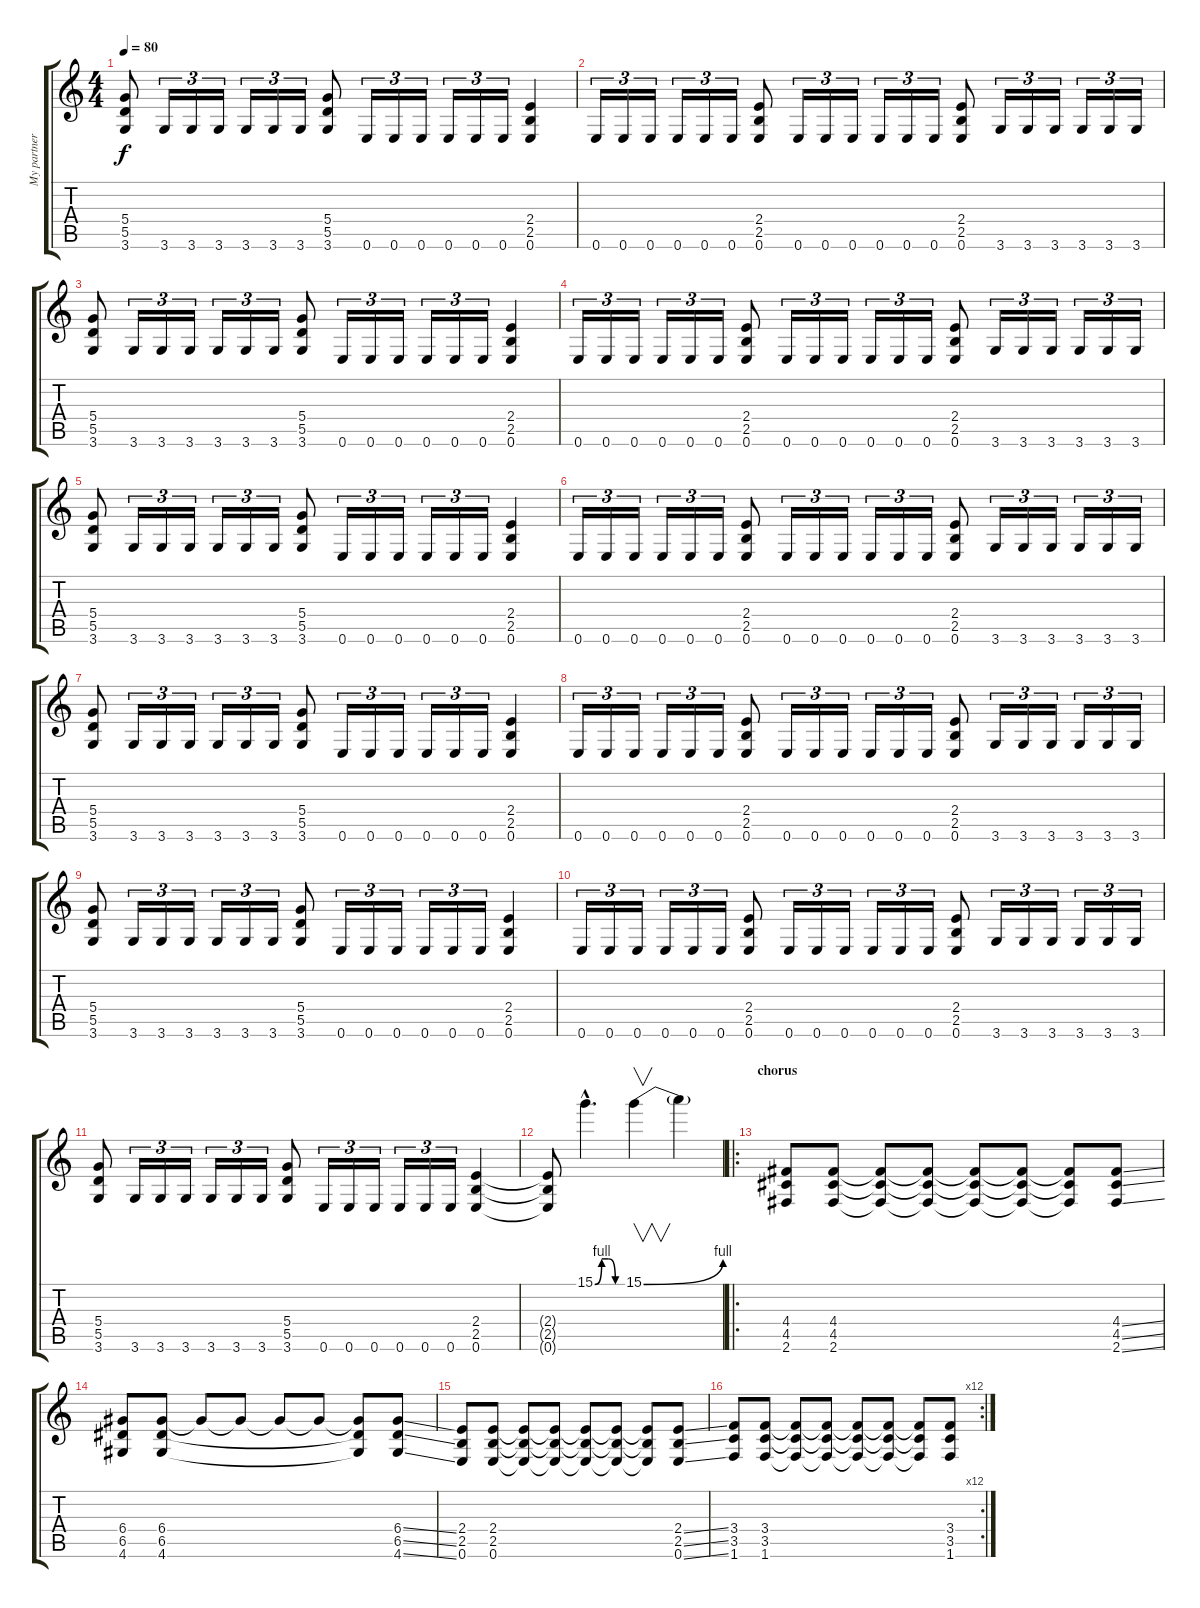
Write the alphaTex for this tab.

\track ("My partner" "My partner") {instrument distortionguitar}
\staff {score tabs}
\tuning (E4 B3 G3 D3 A2 E2) {hide}
\ts (4 4)
\tempo 80
\clef g2
\ks c
(5.4 5.5 3.6).8{dy f} 3.6.16{tu (3 2)} 3.6.16{tu (3 2)} 3.6.16{tu (3 2)} 3.6.16{tu (3 2)} 3.6.16{tu (3 2)} 3.6.16{tu (3 2)} (5.4 5.5 3.6).8 0.6.16{tu (3 2)} 0.6.16{tu (3 2)} 0.6.16{tu (3 2)} 0.6.16{tu (3 2)} 0.6.16{tu (3 2)} 0.6.16{tu (3 2)} (2.4 2.5 0.6).4 |
0.6.16{tu (3 2)} 0.6.16{tu (3 2)} 0.6.16{tu (3 2)} 0.6.16{tu (3 2)} 0.6.16{tu (3 2)} 0.6.16{tu (3 2)} (2.4 2.5 0.6).8 0.6.16{tu (3 2)} 0.6.16{tu (3 2)} 0.6.16{tu (3 2)} 0.6.16{tu (3 2)} 0.6.16{tu (3 2)} 0.6.16{tu (3 2)} (2.4 2.5 0.6).8 3.6.16{tu (3 2)} 3.6.16{tu (3 2)} 3.6.16{tu (3 2)} 3.6.16{tu (3 2)} 3.6.16{tu (3 2)} 3.6.16{tu (3 2)} |
(5.4 5.5 3.6).8 3.6.16{tu (3 2)} 3.6.16{tu (3 2)} 3.6.16{tu (3 2)} 3.6.16{tu (3 2)} 3.6.16{tu (3 2)} 3.6.16{tu (3 2)} (5.4 5.5 3.6).8 0.6.16{tu (3 2)} 0.6.16{tu (3 2)} 0.6.16{tu (3 2)} 0.6.16{tu (3 2)} 0.6.16{tu (3 2)} 0.6.16{tu (3 2)} (2.4 2.5 0.6).4 |
0.6.16{tu (3 2)} 0.6.16{tu (3 2)} 0.6.16{tu (3 2)} 0.6.16{tu (3 2)} 0.6.16{tu (3 2)} 0.6.16{tu (3 2)} (2.4 2.5 0.6).8 0.6.16{tu (3 2)} 0.6.16{tu (3 2)} 0.6.16{tu (3 2)} 0.6.16{tu (3 2)} 0.6.16{tu (3 2)} 0.6.16{tu (3 2)} (2.4 2.5 0.6).8 3.6.16{tu (3 2)} 3.6.16{tu (3 2)} 3.6.16{tu (3 2)} 3.6.16{tu (3 2)} 3.6.16{tu (3 2)} 3.6.16{tu (3 2)} |
(5.4 5.5 3.6).8 3.6.16{tu (3 2)} 3.6.16{tu (3 2)} 3.6.16{tu (3 2)} 3.6.16{tu (3 2)} 3.6.16{tu (3 2)} 3.6.16{tu (3 2)} (5.4 5.5 3.6).8 0.6.16{tu (3 2)} 0.6.16{tu (3 2)} 0.6.16{tu (3 2)} 0.6.16{tu (3 2)} 0.6.16{tu (3 2)} 0.6.16{tu (3 2)} (2.4 2.5 0.6).4 |
0.6.16{tu (3 2)} 0.6.16{tu (3 2)} 0.6.16{tu (3 2)} 0.6.16{tu (3 2)} 0.6.16{tu (3 2)} 0.6.16{tu (3 2)} (2.4 2.5 0.6).8 0.6.16{tu (3 2)} 0.6.16{tu (3 2)} 0.6.16{tu (3 2)} 0.6.16{tu (3 2)} 0.6.16{tu (3 2)} 0.6.16{tu (3 2)} (2.4 2.5 0.6).8 3.6.16{tu (3 2)} 3.6.16{tu (3 2)} 3.6.16{tu (3 2)} 3.6.16{tu (3 2)} 3.6.16{tu (3 2)} 3.6.16{tu (3 2)} |
(5.4 5.5 3.6).8 3.6.16{tu (3 2)} 3.6.16{tu (3 2)} 3.6.16{tu (3 2)} 3.6.16{tu (3 2)} 3.6.16{tu (3 2)} 3.6.16{tu (3 2)} (5.4 5.5 3.6).8 0.6.16{tu (3 2)} 0.6.16{tu (3 2)} 0.6.16{tu (3 2)} 0.6.16{tu (3 2)} 0.6.16{tu (3 2)} 0.6.16{tu (3 2)} (2.4 2.5 0.6).4 |
0.6.16{tu (3 2)} 0.6.16{tu (3 2)} 0.6.16{tu (3 2)} 0.6.16{tu (3 2)} 0.6.16{tu (3 2)} 0.6.16{tu (3 2)} (2.4 2.5 0.6).8 0.6.16{tu (3 2)} 0.6.16{tu (3 2)} 0.6.16{tu (3 2)} 0.6.16{tu (3 2)} 0.6.16{tu (3 2)} 0.6.16{tu (3 2)} (2.4 2.5 0.6).8 3.6.16{tu (3 2)} 3.6.16{tu (3 2)} 3.6.16{tu (3 2)} 3.6.16{tu (3 2)} 3.6.16{tu (3 2)} 3.6.16{tu (3 2)} |
(5.4 5.5 3.6).8 3.6.16{tu (3 2)} 3.6.16{tu (3 2)} 3.6.16{tu (3 2)} 3.6.16{tu (3 2)} 3.6.16{tu (3 2)} 3.6.16{tu (3 2)} (5.4 5.5 3.6).8 0.6.16{tu (3 2)} 0.6.16{tu (3 2)} 0.6.16{tu (3 2)} 0.6.16{tu (3 2)} 0.6.16{tu (3 2)} 0.6.16{tu (3 2)} (2.4 2.5 0.6).4 |
0.6.16{tu (3 2)} 0.6.16{tu (3 2)} 0.6.16{tu (3 2)} 0.6.16{tu (3 2)} 0.6.16{tu (3 2)} 0.6.16{tu (3 2)} (2.4 2.5 0.6).8 0.6.16{tu (3 2)} 0.6.16{tu (3 2)} 0.6.16{tu (3 2)} 0.6.16{tu (3 2)} 0.6.16{tu (3 2)} 0.6.16{tu (3 2)} (2.4 2.5 0.6).8 3.6.16{tu (3 2)} 3.6.16{tu (3 2)} 3.6.16{tu (3 2)} 3.6.16{tu (3 2)} 3.6.16{tu (3 2)} 3.6.16{tu (3 2)} |
(5.4 5.5 3.6).8 3.6.16{tu (3 2)} 3.6.16{tu (3 2)} 3.6.16{tu (3 2)} 3.6.16{tu (3 2)} 3.6.16{tu (3 2)} 3.6.16{tu (3 2)} (5.4 5.5 3.6).8 0.6.16{tu (3 2)} 0.6.16{tu (3 2)} 0.6.16{tu (3 2)} 0.6.16{tu (3 2)} 0.6.16{tu (3 2)} 0.6.16{tu (3 2)} (2.4 2.5 0.6).4 |
(2.4{t} 2.5{t} 0.6{t}).8 15.1{be (custom 0 0 15 4 30 4 45 0 60 0) hac}.4{d} 15.1{be (bend 0 0 60 4)}.4{v} 15.1{t}.4 |
\ro
\section ("" "chorus")
(4.4 4.5 2.6).8 (4.4 4.5 2.6).8 (4.4{t} 4.5{t} 2.6{t}).8 (4.4{t} 4.5{t} 2.6{t}).8 (4.4{t} 4.5{t} 2.6{t}).8 (4.4{t} 4.5{t} 2.6{t}).8 (4.4{t} 4.5{t} 2.6{t}).8 (4.4{ss} 4.5{ss} 2.6{ss}).8 |
(6.4 6.5 4.6).8 (6.4 6.5 4.6).8 6.4{t}.8 6.4{t}.8 6.4{t}.8 6.4{t}.8 (6.4{t} 6.5{t} 4.6{t}).8 (6.4{ss} 6.5{ss} 4.6{ss}).8 |
(2.4 2.5 0.6).8 (2.4 2.5 0.6).8 (2.4{t} 2.5{t} 0.6{t}).8 (2.4{t} 2.5{t} 0.6{t}).8 (2.4{t} 2.5{t} 0.6{t}).8 (2.4{t} 2.5{t} 0.6{t}).8 (2.4{t} 2.5{t} 0.6{t}).8 (2.4{ss} 2.5{ss} 0.6{ss}).8 |
\rc 12
(3.4 3.5 1.6).8 (3.4 3.5 1.6).8 (3.4{t} 3.5{t} 1.6{t}).8 (3.4{t} 3.5{t} 1.6{t}).8 (3.4{t} 3.5{t} 1.6{t}).8 (3.4{t} 3.5{t} 1.6{t}).8 (3.4{t} 3.5{t} 1.6{t}).8 (3.4 3.5 1.6).8
